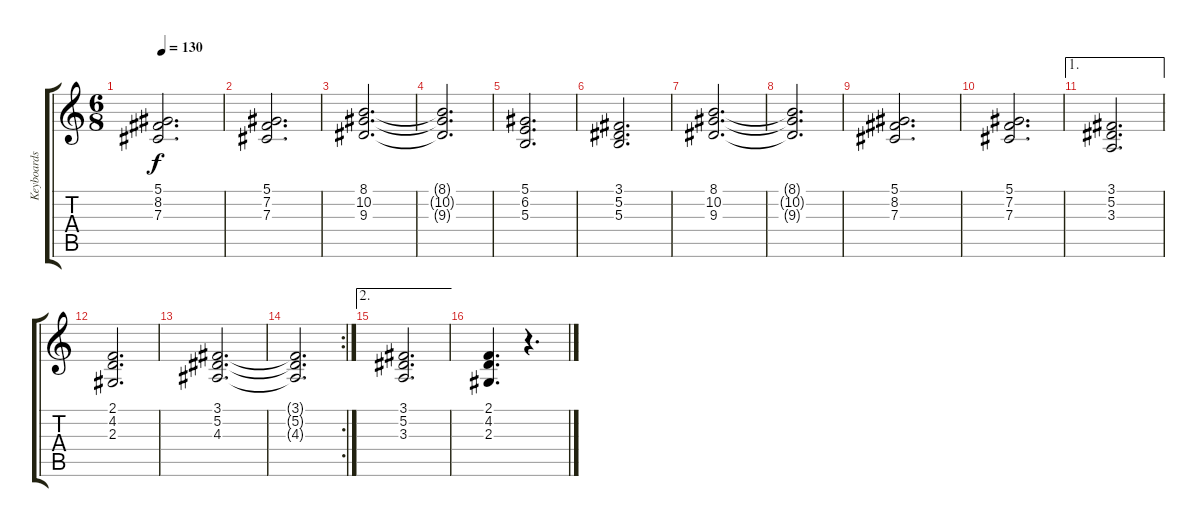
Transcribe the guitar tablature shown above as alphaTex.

\track ("Keyboards 2" "Keyboards ") {instrument pad1newage}
\staff {score tabs}
\tuning (Eb4 Bb3 Gb3 Db3 Ab2 Eb2) {hide}
\ts (6 8)
\tempo 130
\clef g2
\ks c
(5.1 8.2 7.3).2{d dy f} |
(5.1 7.2 7.3).2{d} |
(8.1 10.2 9.3).2{d} |
(8.1{t} 10.2{t} 9.3{t}).2{d} |
(5.1 6.2 5.3).2{d} |
(3.1 5.2 5.3).2{d} |
(8.1 10.2 9.3).2{d} |
(8.1{t} 10.2{t} 9.3{t}).2{d} |
(5.1 8.2 7.3).2{d} |
(5.1 7.2 7.3).2{d} |
\ae 1
(3.1 5.2 3.3).2{d} |
(2.1 4.2 2.3).2{d} |
(3.1 5.2 4.3).2{d} |
\rc 2
(3.1{t} 5.2{t} 4.3{t}).2{d} |
\ae 2
(3.1 5.2 3.3).2{d volume 4} |
(2.1 4.2 2.3).4{d} r.4{d}
